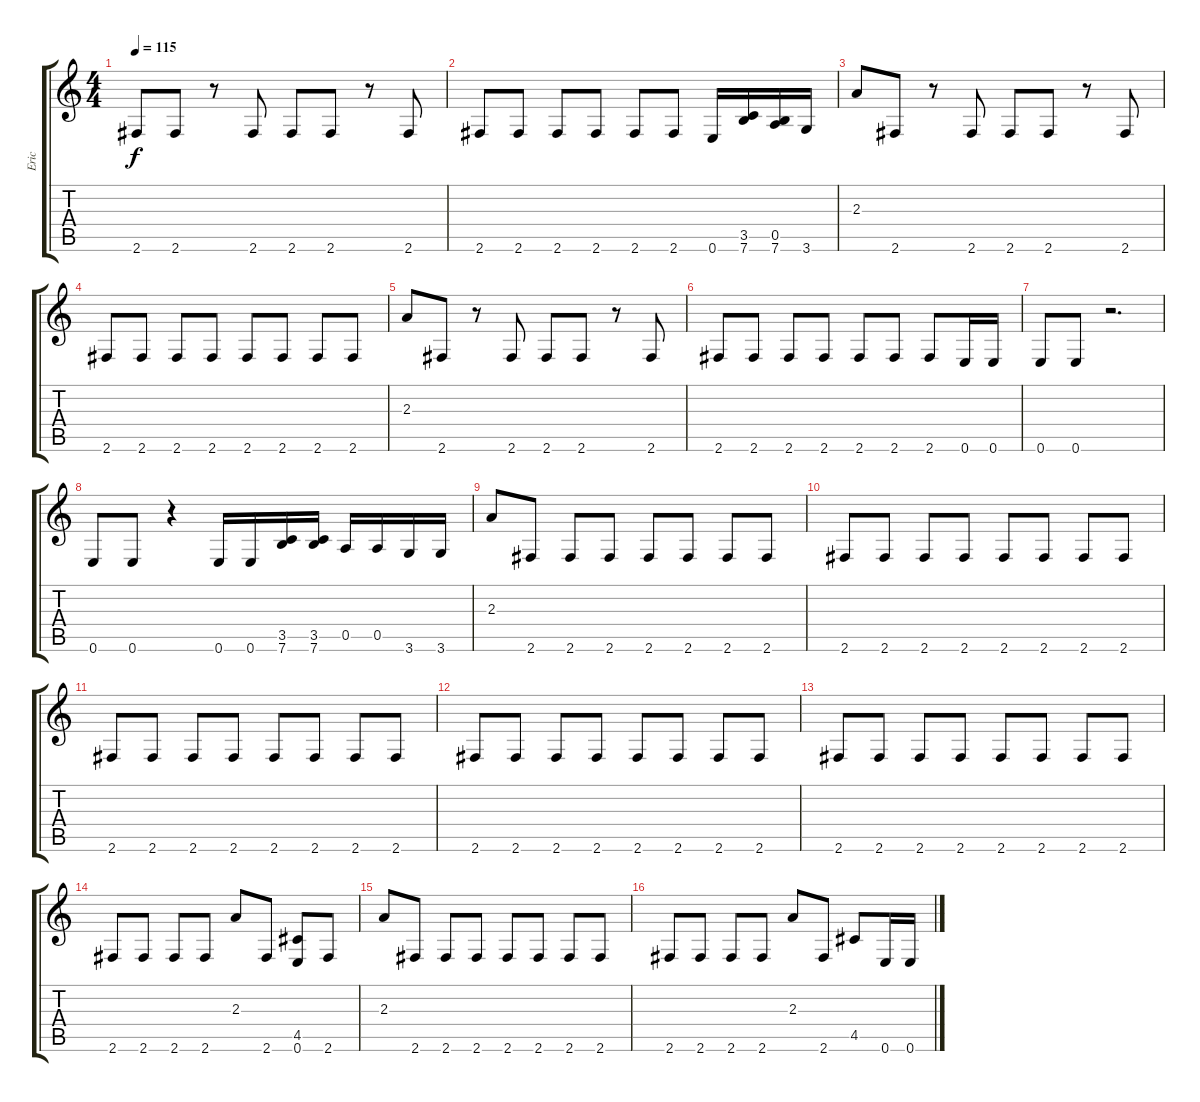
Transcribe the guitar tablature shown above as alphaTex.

\track ("Eric" "Eric") {instrument acousticguitarsteel}
\staff {score tabs}
\tuning (E4 B3 G3 D3 A2 E2) {hide}
\ts (4 4)
\tempo 115
\clef g2
\ks c
2.6.8{dy f} 2.6.8 r.8 2.6.8 2.6.8 2.6.8 r.8 2.6.8 |
2.6.8 2.6.8 2.6.8 2.6.8 2.6.8 2.6.8 0.6.16 (3.5 7.6).16 (0.5 7.6).16 3.6.16 |
2.3.8 2.6.8 r.8 2.6.8 2.6.8 2.6.8 r.8 2.6.8 |
2.6.8 2.6.8 2.6.8 2.6.8 2.6.8 2.6.8 2.6.8 2.6.8 |
2.3.8 2.6.8 r.8 2.6.8 2.6.8 2.6.8 r.8 2.6.8 |
2.6.8 2.6.8 2.6.8 2.6.8 2.6.8 2.6.8 2.6.8 0.6.16 0.6.16 |
0.6.8 0.6.8 r.2{d} |
0.6.8 0.6.8 r.4 0.6.16 0.6.16 (3.5 7.6).16 (3.5 7.6).16 0.5.16 0.5.16 3.6.16 3.6.16 |
2.3.8 2.6.8 2.6.8 2.6.8 2.6.8 2.6.8 2.6.8 2.6.8 |
2.6.8 2.6.8 2.6.8 2.6.8 2.6.8 2.6.8 2.6.8 2.6.8 |
2.6.8 2.6.8 2.6.8 2.6.8 2.6.8 2.6.8 2.6.8 2.6.8 |
2.6.8 2.6.8 2.6.8 2.6.8 2.6.8 2.6.8 2.6.8 2.6.8 |
2.6.8 2.6.8 2.6.8 2.6.8 2.6.8 2.6.8 2.6.8 2.6.8 |
2.6.8 2.6.8 2.6.8 2.6.8 2.3.8 2.6.8 (4.5 0.6).8 2.6.8 |
2.3.8 2.6.8 2.6.8 2.6.8 2.6.8 2.6.8 2.6.8 2.6.8 |
2.6.8 2.6.8 2.6.8 2.6.8 2.3.8 2.6.8 4.5.8 0.6.16 0.6.16
